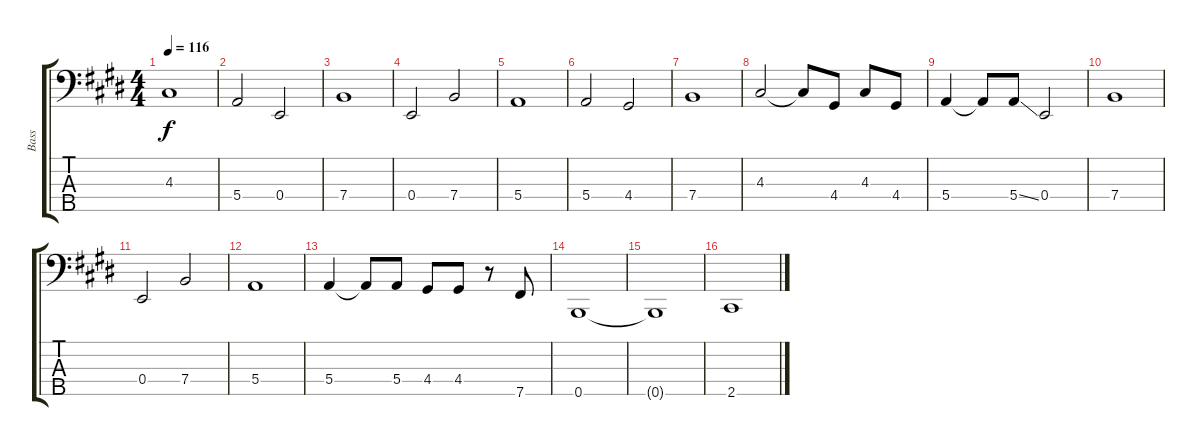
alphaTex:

\track ("Bass" "Bass") {instrument electricbassfinger}
\staff {score tabs}
\tuning (G2 D2 A1 E1 B0) {hide}
\ts (4 4)
\tempo 116
\clef f4
\ks c#minor
4.3.1{dy f} |
5.4.2 0.4.2 |
7.4.1 |
0.4.2 7.4.2 |
5.4.1 |
5.4.2 4.4.2 |
7.4.1 |
4.3.2 4.3{t}.8 4.4.8 4.3.8 4.4.8 |
5.4.4 5.4{t}.8 5.4{ss}.8 0.4.2 |
7.4.1 |
0.4.2 7.4.2 |
5.4.1 |
5.4.4 5.4{t}.8 5.4.8 4.4.8 4.4.8 r.8 7.5.8 |
0.5.1 |
0.5{t}.1 |
2.5.1
